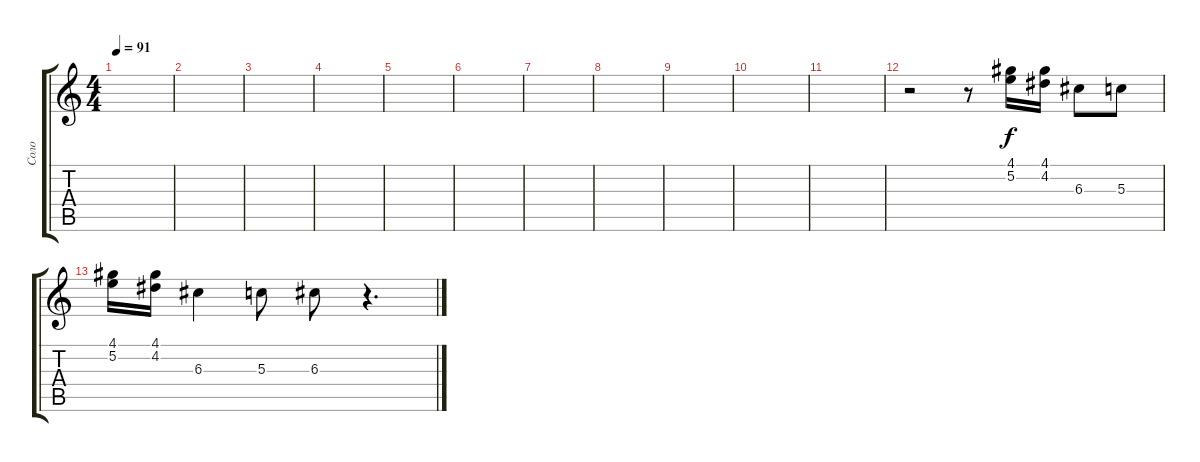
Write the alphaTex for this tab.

\track ("Соло" "Соло") {instrument distortionguitar}
\staff {score tabs}
\tuning (E4 B3 G3 D3 A2 E2) {hide}
\ts (4 4)
\tempo 91
\clef g2
\ks c
|
|
|
|
|
|
|
|
|
|
|
r.2{instrument electricguitarjazz} r.8 (4.1 5.2).16{dy f} (4.1 4.2).16 6.3.8 5.3.8 |
(4.1 5.2).16 (4.1 4.2).16 6.3.4 5.3.8 6.3.8 r.4{d}
